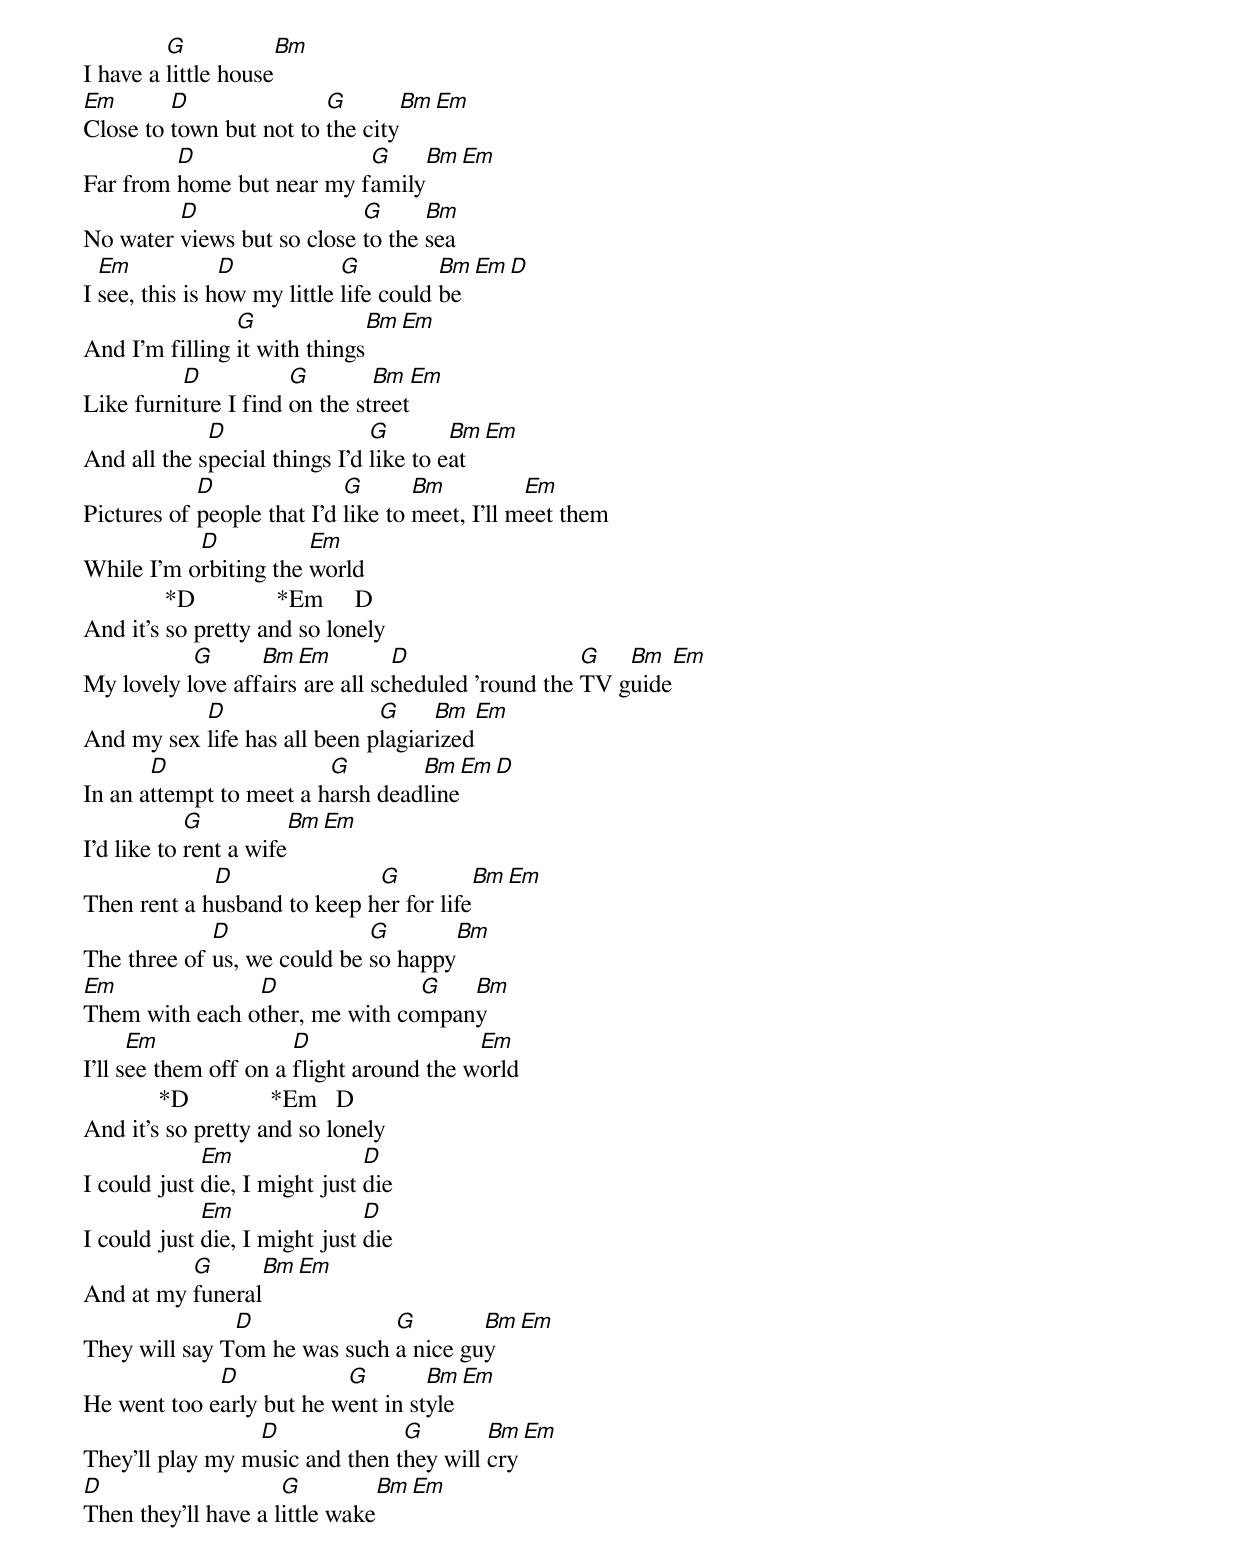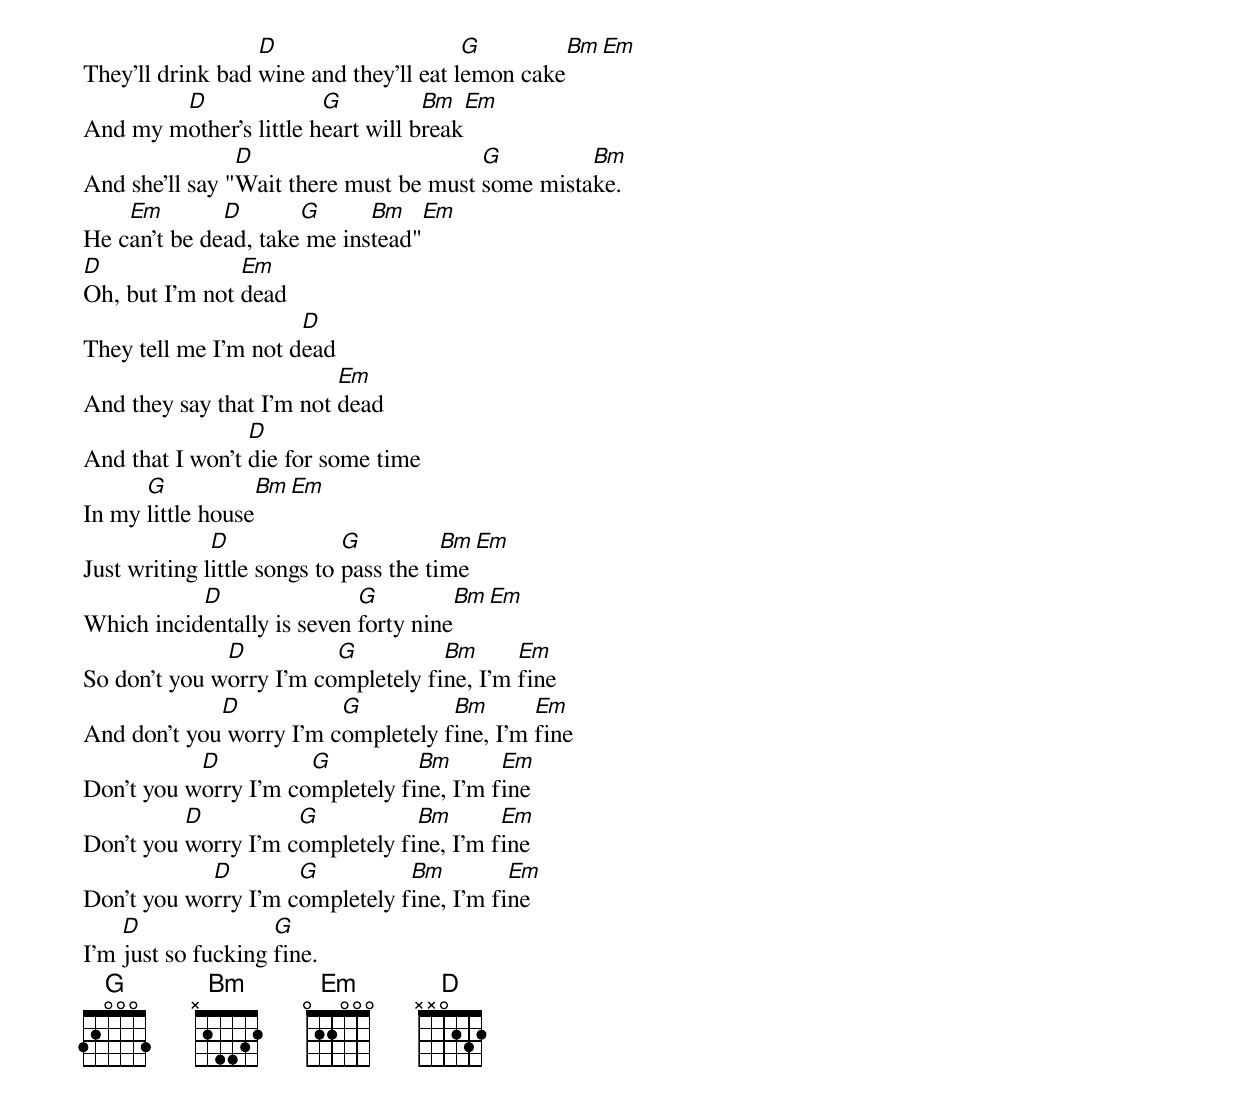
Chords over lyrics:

         G            Bm
I have a little house
Em       D               G        Bm    Em
Close to town but not to the city
         D                 G      Bm    Em
Far from home but near my family
         D                  G      Bm
No water views but so close to the sea
  Em            D            G          Bm     Em  D
I see, this is how my little life could be
                G             Bm     Em
And I'm filling it with things
          D           G        Bm      Em
Like furniture I find on the street
             D                 G        Bm    Em
And all the special things I'd like to eat
            D               G       Bm          Em
Pictures of people that I'd like to meet, I'll meet them
           D           *Em
While I'm orbiting the world
             *D             *Em     D
And it's so pretty and so lonely
           G      Bm  Em         D                  G   Bm      Em
My lovely love affairs are all scheduled 'round the TV guide
           D                  G     Bm      Em
And my sex life has all been plagiarized
       D                 G        Bm    Em   D
In an attempt to meet a harsh deadline
            G          Bm   Em
I'd like to rent a wife
             D               G          Bm  Em
Then rent a husband to keep her for life
             D               G       Bm
The three of us, we could be so happy
Em              D               G   Bm
Them with each other, me with company
      Em               D                  *Em
I'll see them off on a flight around the world
            *D             *Em   D
And it's so pretty and so lonely
             Em                D
I could just die, I might just die
             Em                D
I could just die, I might just die
          G      Bm    Em
And at my funeral
               D              G        Bm   Em
They will say Tom he was such a nice guy
             D            G        Bm       Em
He went too early but he went in style
                 D              G        Bm     Em
They'll play my music and then they will cry
D                    G         Bm      Em
Then they'll have a little wake
                  D                     G        Bm    Em
They'll drink bad wine and they'll eat lemon cake
        D               G          Bm     Em
And my mother's little heart will break
                D                       G         Bm
And she'll say "Wait there must be must some mistake.
    Em        D       G      Bm      Em
He can't be dead, take me instead"
D               Em
Oh, but I'm not dead
                      D
They tell me I'm not dead
                          Em
And they say that I'm not dead
                 D
And that I won't die for some time
      G           Bm  Em
In my little house
              D              G          Bm    Em
Just writing little songs to pass the time
           D                G          Bm    Em
Which incidentally is seven forty nine
              D          G          Bm      Em
So don't you worry I'm completely fine, I'm fine
             D           G          Bm       Em
And don't you worry I'm completely fine, I'm fine
           D          G          Bm       Em
Don't you worry I'm completely fine, I'm fine
          D          G           Bm       Em
Don't you worry I'm completely fine, I'm fine
            D        G          Bm         Em
Don't you worry I'm completely fine, I'm fine
    D               G
I'm just so fucking fine.
